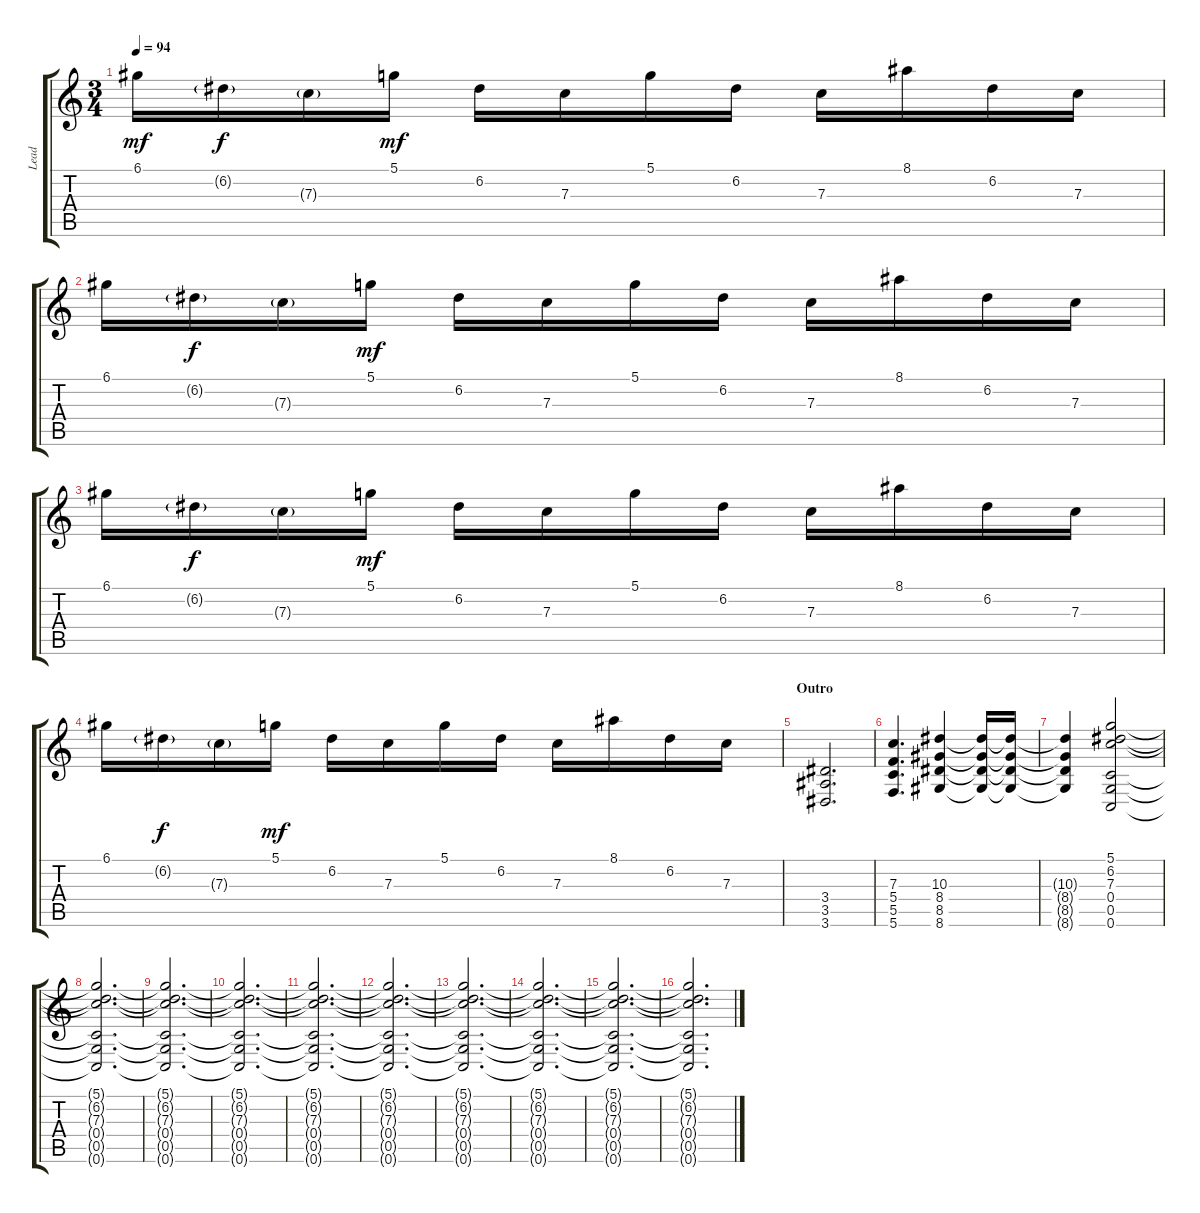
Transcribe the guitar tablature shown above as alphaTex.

\track ("Lead" "Lead") {instrument overdrivenguitar}
\staff {score tabs}
\tuning (D4 A3 F3 C3 G2 C2) {hide}
\ts (3 4)
\tempo 94
\clef g2
\ks c
6.1.16{dy mf} 6.2{g}.16{dy f} 7.3{g}.16 5.1.16{dy mf} 6.2.16 7.3.16 5.1.16 6.2.16 7.3.16 8.1.16 6.2.16 7.3.16 |
6.1.16 6.2{g}.16{dy f} 7.3{g}.16 5.1.16{dy mf} 6.2.16 7.3.16 5.1.16 6.2.16 7.3.16 8.1.16 6.2.16 7.3.16 |
6.1.16 6.2{g}.16{dy f} 7.3{g}.16 5.1.16{dy mf} 6.2.16 7.3.16 5.1.16 6.2.16 7.3.16 8.1.16 6.2.16 7.3.16 |
6.1.16 6.2{g}.16{dy f} 7.3{g}.16 5.1.16{dy mf} 6.2.16 7.3.16 5.1.16 6.2.16 7.3.16 8.1.16 6.2.16 7.3.16 |
\section ("" "Outro")
(3.4 3.5 3.6).2{d} |
(7.3 5.4 5.5 5.6).4{d} (10.3 8.4 8.5 8.6).4 (10.3{t} 8.4{t} 8.5{t} 8.6{t}).16 (10.3{t} 8.4{t} 8.5{t} 8.6{t}).16 |
(10.3{t} 8.4{t} 8.5{t} 8.6{t}).4 (5.1 6.2 7.3 0.4 0.5 0.6).2 |
(5.1{t} 6.2{t} 7.3{t} 0.4{t} 0.5{t} 0.6{t}).2{d} |
(5.1{t} 6.2{t} 7.3{t} 0.4{t} 0.5{t} 0.6{t}).2{d} |
(5.1{t} 6.2{t} 7.3{t} 0.4{t} 0.5{t} 0.6{t}).2{d} |
(5.1{t} 6.2{t} 7.3{t} 0.4{t} 0.5{t} 0.6{t}).2{d} |
(5.1{t} 6.2{t} 7.3{t} 0.4{t} 0.5{t} 0.6{t}).2{d} |
(5.1{t} 6.2{t} 7.3{t} 0.4{t} 0.5{t} 0.6{t}).2{d} |
(5.1{t} 6.2{t} 7.3{t} 0.4{t} 0.5{t} 0.6{t}).2{d} |
(5.1{t} 6.2{t} 7.3{t} 0.4{t} 0.5{t} 0.6{t}).2{d} |
(5.1{t} 6.2{t} 7.3{t} 0.4{t} 0.5{t} 0.6{t}).2{d}
